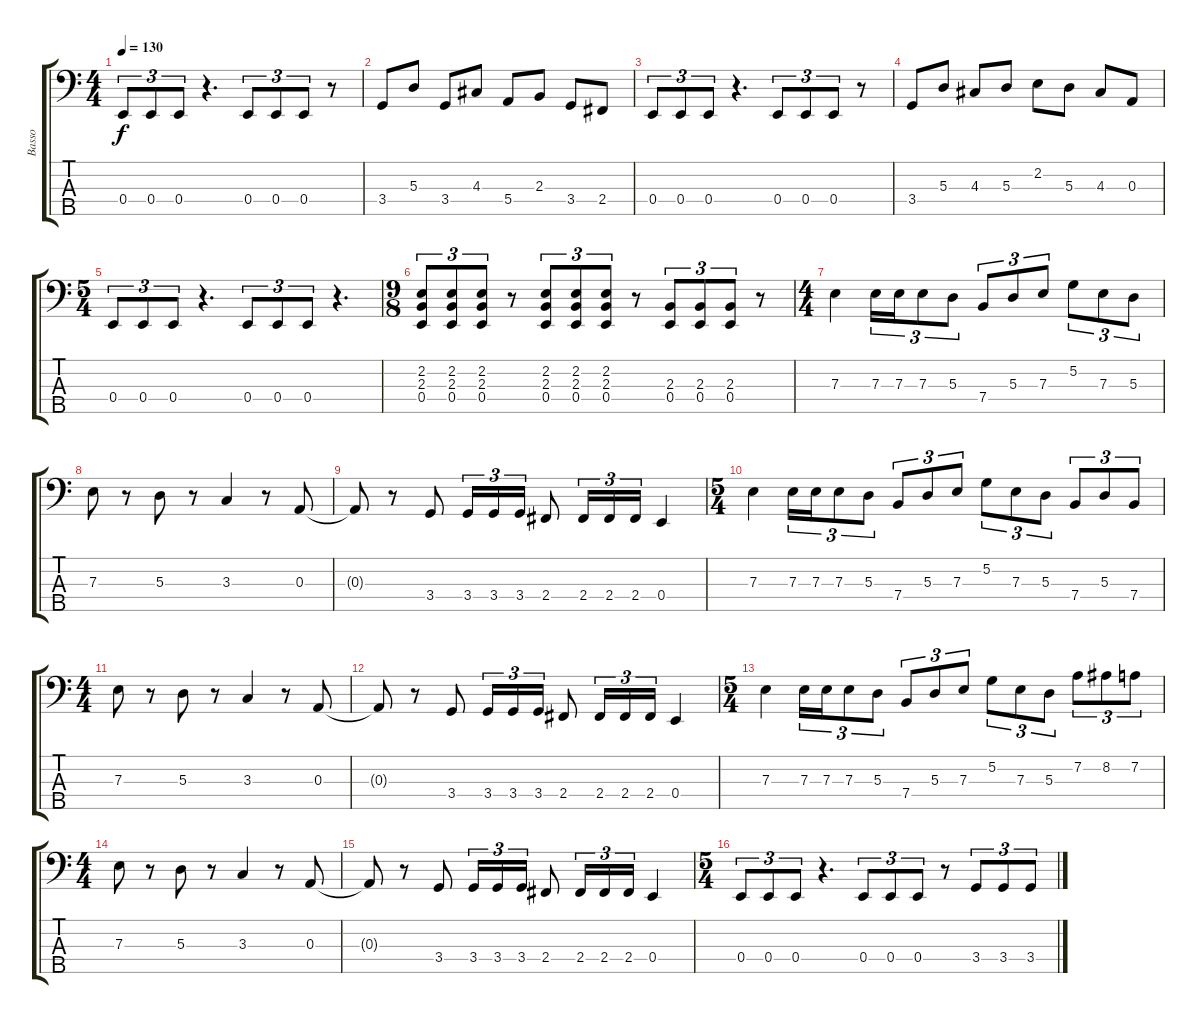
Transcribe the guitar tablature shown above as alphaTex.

\track ("Basso" "Basso") {instrument electricbassfinger}
\staff {score tabs}
\tuning (G2 D2 A1 E1 B0) {hide}
\ts (4 4)
\tempo 130
\clef f4
\ks c
0.4.8{tu (3 2) dy f instrument electricbassfinger} 0.4.8{tu (3 2)} 0.4.8{tu (3 2)} r.4{d} 0.4.8{tu (3 2)} 0.4.8{tu (3 2)} 0.4.8{tu (3 2)} r.8 |
3.4.8 5.3.8 3.4.8 4.3.8 5.4.8 2.3.8 3.4.8 2.4.8 |
0.4.8{tu (3 2)} 0.4.8{tu (3 2)} 0.4.8{tu (3 2)} r.4{d} 0.4.8{tu (3 2)} 0.4.8{tu (3 2)} 0.4.8{tu (3 2)} r.8 |
3.4.8 5.3.8 4.3.8 5.3.8 2.2.8 5.3.8 4.3.8 0.3.8 |
\ts (5 4)
0.4.8{tu (3 2)} 0.4.8{tu (3 2)} 0.4.8{tu (3 2)} r.4{d} 0.4.8{tu (3 2)} 0.4.8{tu (3 2)} 0.4.8{tu (3 2)} r.4{d} |
\ts (9 8)
(2.2 2.3 0.4).8{tu (3 2)} (2.2 2.3 0.4).8{tu (3 2)} (2.2 2.3 0.4).8{tu (3 2)} r.8 (2.2 2.3 0.4).8{tu (3 2)} (2.2 2.3 0.4).8{tu (3 2)} (2.2 2.3 0.4).8{tu (3 2)} r.8 (2.3 0.4).8{tu (3 2)} (2.3 0.4).8{tu (3 2)} (2.3 0.4).8{tu (3 2)} r.8 |
\ts (4 4)
7.3.4 7.3.16{tu (3 2)} 7.3.16{tu (3 2)} 7.3.8{tu (3 2)} 5.3.8{tu (3 2)} 7.4.8{tu (3 2)} 5.3.8{tu (3 2)} 7.3.8{tu (3 2)} 5.2.8{tu (3 2)} 7.3.8{tu (3 2)} 5.3.8{tu (3 2)} |
7.3.8 r.8 5.3.8 r.8 3.3.4 r.8 0.3.8 |
0.3{t}.8 r.8 3.4.8 3.4.16{tu (3 2)} 3.4.16{tu (3 2)} 3.4.16{tu (3 2)} 2.4.8 2.4.16{tu (3 2)} 2.4.16{tu (3 2)} 2.4.16{tu (3 2)} 0.4.4 |
\ts (5 4)
7.3.4 7.3.16{tu (3 2)} 7.3.16{tu (3 2)} 7.3.8{tu (3 2)} 5.3.8{tu (3 2)} 7.4.8{tu (3 2)} 5.3.8{tu (3 2)} 7.3.8{tu (3 2)} 5.2.8{tu (3 2)} 7.3.8{tu (3 2)} 5.3.8{tu (3 2)} 7.4.8{tu (3 2)} 5.3.8{tu (3 2)} 7.4.8{tu (3 2)} |
\ts (4 4)
7.3.8 r.8 5.3.8 r.8 3.3.4 r.8 0.3.8 |
0.3{t}.8 r.8 3.4.8 3.4.16{tu (3 2)} 3.4.16{tu (3 2)} 3.4.16{tu (3 2)} 2.4.8 2.4.16{tu (3 2)} 2.4.16{tu (3 2)} 2.4.16{tu (3 2)} 0.4.4 |
\ts (5 4)
7.3.4 7.3.16{tu (3 2)} 7.3.16{tu (3 2)} 7.3.8{tu (3 2)} 5.3.8{tu (3 2)} 7.4.8{tu (3 2)} 5.3.8{tu (3 2)} 7.3.8{tu (3 2)} 5.2.8{tu (3 2)} 7.3.8{tu (3 2)} 5.3.8{tu (3 2)} 7.2.8{tu (3 2)} 8.2.8{tu (3 2)} 7.2.8{tu (3 2)} |
\ts (4 4)
7.3.8 r.8 5.3.8 r.8 3.3.4 r.8 0.3.8 |
0.3{t}.8 r.8 3.4.8 3.4.16{tu (3 2)} 3.4.16{tu (3 2)} 3.4.16{tu (3 2)} 2.4.8 2.4.16{tu (3 2)} 2.4.16{tu (3 2)} 2.4.16{tu (3 2)} 0.4.4 |
\ts (5 4)
0.4.8{tu (3 2)} 0.4.8{tu (3 2)} 0.4.8{tu (3 2)} r.4{d} 0.4.8{tu (3 2)} 0.4.8{tu (3 2)} 0.4.8{tu (3 2)} r.8 3.4.8{tu (3 2)} 3.4.8{tu (3 2)} 3.4.8{tu (3 2)}
